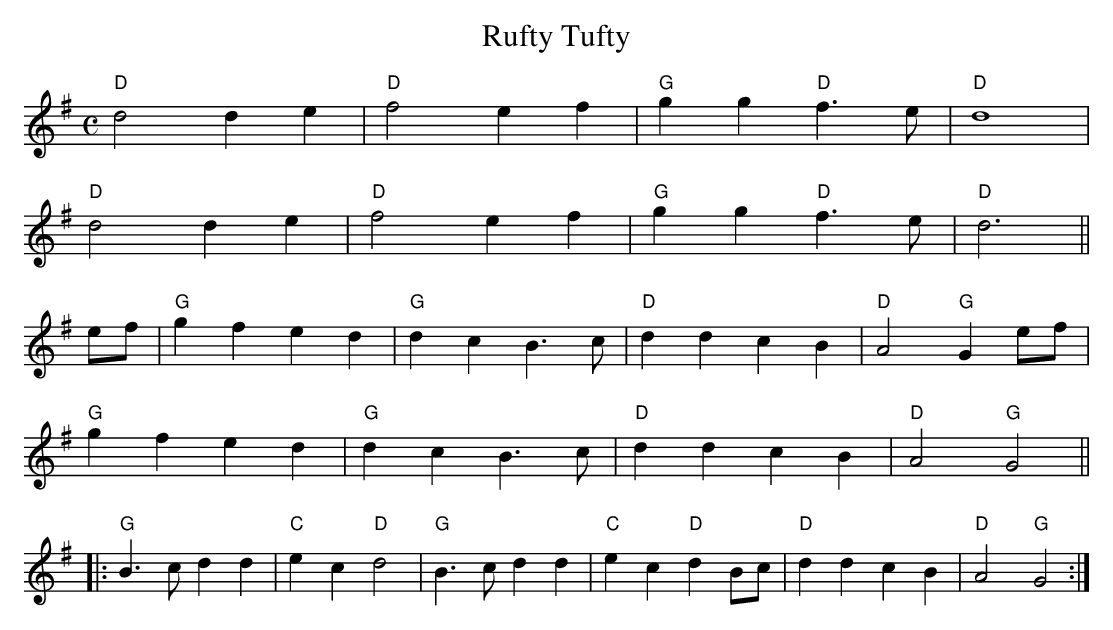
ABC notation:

X:1
T:Rufty Tufty
M:C
L:1/8
K:Gmaj
"D" d4 d2 e2| "D" f4 e2 f2 |"G" g2 g2 "D" f3 e| "D" d8|
"D" d4 d2 e2| "D" f4 e2 f2| "G" g2 g2 "D" f3 e| "D" d6 ||
ef| "G" g2 f2 e2 d2| "G" d2 c2 B3 c| "D" d2 d2 c2 B2| "D" A4 "G" G2 ef|
       "G" g2 f2 e2 d2| "G" d2 c2 B3 c| "D" d2 d2 c2 B2| "D" A4 "G" G4 ||
|: "G" B3 c d2 d2| "C" e2 c2 "D" d4| "G" B3 c d2 d2| "C" e2 c2 "D" d2 Bc|\
   "D" d2 d2 c2 B2| "D" A4 "G" G4:|
